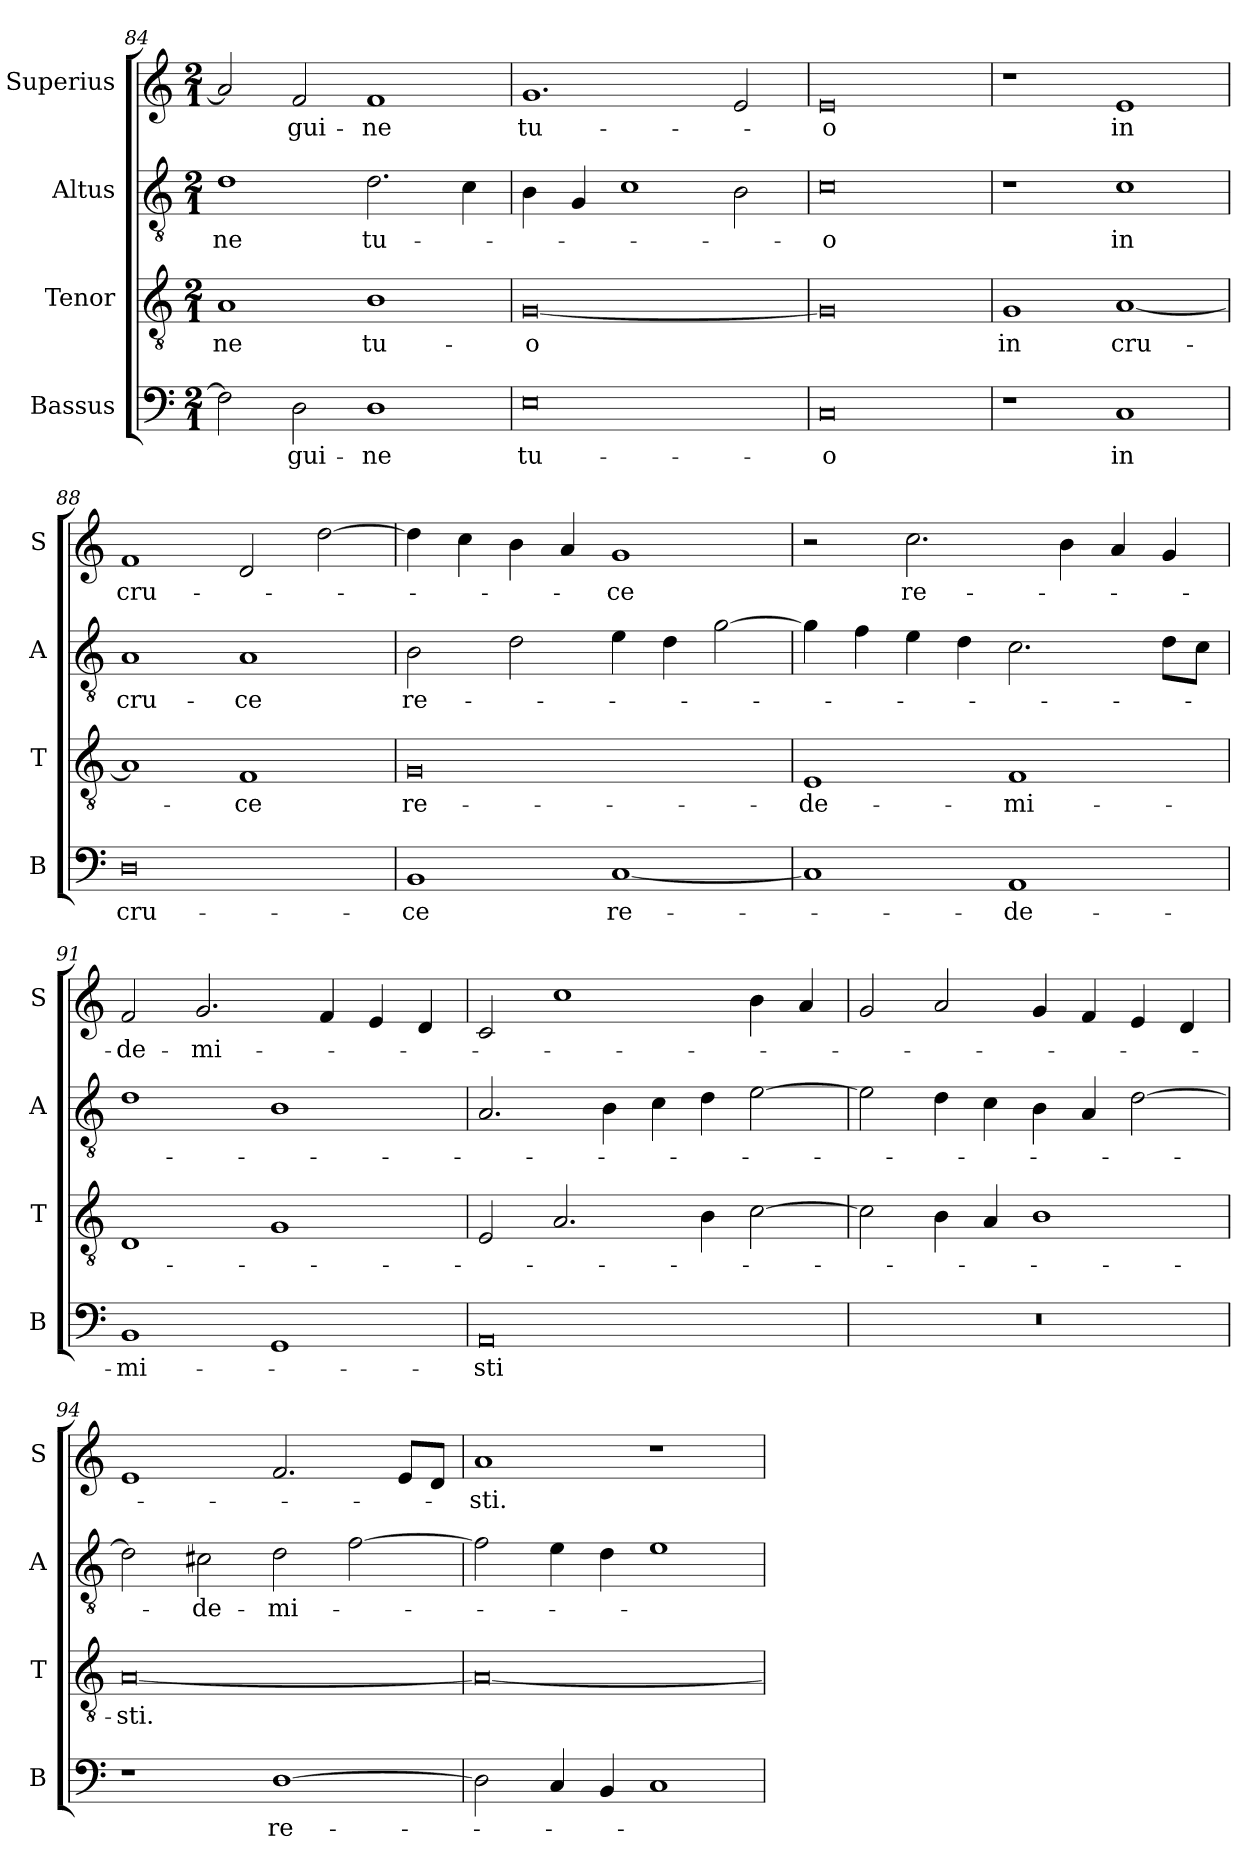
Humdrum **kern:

**kern	**text	**kern	**text	**kern	**text	**kern	**text
*part4	*part4	*part3	*part3	*part2	*part2	*part1	*part1
*staff4	*staff4	*staff3	*staff3	*staff2	*staff2	*staff1	*staff1
*I"Bassus	*	*I"Tenor	*	*I"Altus	*	*I"Superius	*
*I'B	*	*I'T	*	*I'A	*	*I'S	*
*clefF4	*	*clefGv2	*	*clefGv2	*	*clefG2	*
*k[]	*	*k[]	*	*k[]	*	*k[]	*
*M2/1	*	*M2/1	*	*M2/1	*	*M2/1	*
=84	=84	=84	=84	=84	=84	=84	=84
2F]	.	1A	-ne	1d	-ne	2a]	.
2D	-gui-	.	.	.	.	2f	-gui-
1D	-ne	1B	tu-	2.d	tu-	1f	-ne
.	.	.	.	4c	.	.	.
=85	=85	=85	=85	=85	=85	=85	=85
0E	tu-	[0G	-o	4B	.	1.g	tu-
.	.	.	.	4G	.	.	.
.	.	.	.	1c	.	.	.
.	.	.	.	2B	.	2e	.
=86	=86	=86	=86	=86	=86	=86	=86
0C	-o	0G]	.	0c	-o	0e	-o
=87	=87	=87	=87	=87	=87	=87	=87
1r	.	1G	in	1r	.	1r	.
1C	in	[1A	cru-	1c	in	1e	in
=88	=88	=88	=88	=88	=88	=88	=88
0D	cru-	1A]	.	1A	cru-	1f	cru-
.	.	1F	-ce	1A	-ce	2d	.
.	.	.	.	.	.	[2dd	.
=89	=89	=89	=89	=89	=89	=89	=89
1BB	-ce	0G	re-	2B	re-	4dd]	.
.	.	.	.	.	.	4cc	.
.	.	.	.	2d	.	4b	.
.	.	.	.	.	.	4a	.
[1C	re-	.	.	4e	.	1g	-ce
.	.	.	.	4d	.	.	.
.	.	.	.	[2g	.	.	.
=90	=90	=90	=90	=90	=90	=90	=90
1C]	.	1E	-de-	4g]	.	2r	.
.	.	.	.	4f	.	.	.
.	.	.	.	4e	.	2.cc	re-
.	.	.	.	4d	.	.	.
1AA	-de-	1F	-mi-	2.c	.	.	.
.	.	.	.	.	.	4b	.
.	.	.	.	.	.	4a	.
.	.	.	.	8dL	.	4g	.
.	.	.	.	8cJ	.	.	.
=91	=91	=91	=91	=91	=91	=91	=91
1BB	-mi-	1D	.	1d	.	2f	-de-
.	.	.	.	.	.	2.g	-mi-
1GG	.	1G	.	1B	.	.	.
.	.	.	.	.	.	4f	.
.	.	.	.	.	.	4e	.
.	.	.	.	.	.	4d	.
=92	=92	=92	=92	=92	=92	=92	=92
0AA	-sti	2E	.	2.A	.	2c	.
.	.	2.A	.	.	.	1cc	.
.	.	.	.	4B	.	.	.
.	.	.	.	4c	.	.	.
.	.	4B	.	4d	.	.	.
.	.	[2c	.	[2e	.	4b	.
.	.	.	.	.	.	4a	.
=93	=93	=93	=93	=93	=93	=93	=93
0r	.	2c]	.	2e]	.	2g	.
.	.	4B	.	4d	.	2a	.
.	.	4A	.	4c	.	.	.
.	.	1B	.	4B	.	4g	.
.	.	.	.	4A	.	4f	.
.	.	.	.	[2d	.	4e	.
.	.	.	.	.	.	4d	.
=94	=94	=94	=94	=94	=94	=94	=94
1r	.	[0A	-sti.	2d]	.	1e	.
.	.	.	.	2c#X	-de-	.	.
[1D	re-	.	.	2d	-mi-	2.f	.
.	.	.	.	[2f	.	.	.
.	.	.	.	.	.	8eL	.
.	.	.	.	.	.	8dJ	.
=95	=95	=95	=95	=95	=95	=95	=95
2D]	.	0A_	.	2f]	.	1a	-sti.
4C	.	.	.	4e	.	.	.
4BB	.	.	.	4d	.	.	.
1C	.	.	.	1e	.	1r	.
=	=	=	=	=	=	=	=
*-	*-	*-	*-	*-	*-	*-	*-
